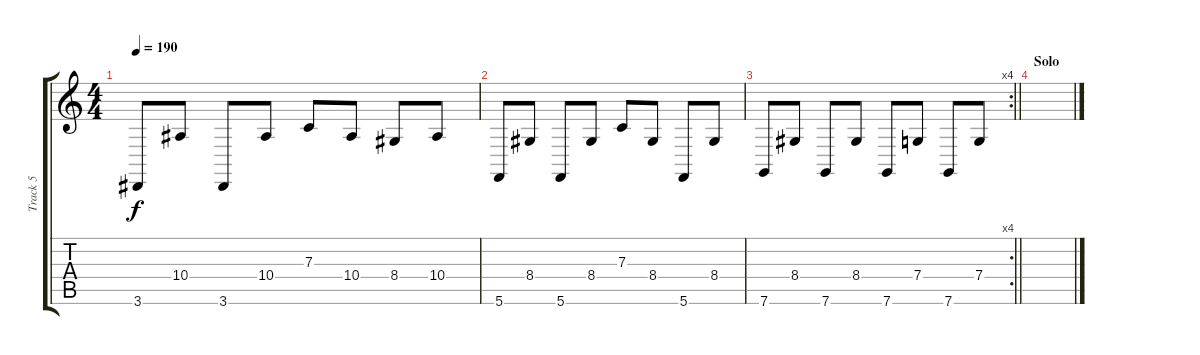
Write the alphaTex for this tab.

\track ("Track 5" "Track 5") {instrument pad1newage}
\staff {score tabs}
\tuning (D4 A3 F3 C3 G2 C2) {hide}
\ts (4 4)
\tempo 190
\clef g2
\ks c
3.6.8{dy f} 10.4.8 3.6.8 10.4.8 7.3.8 10.4.8 8.4.8 10.4.8 |
5.6.8 8.4.8 5.6.8 8.4.8 7.3.8 8.4.8 5.6.8 8.4.8 |
\rc 4
\barLineRight lightlight
7.6.8 8.4.8 7.6.8 8.4.8 7.6.8 7.4.8 7.6.8 7.4.8 |
\section ("" "Solo")
